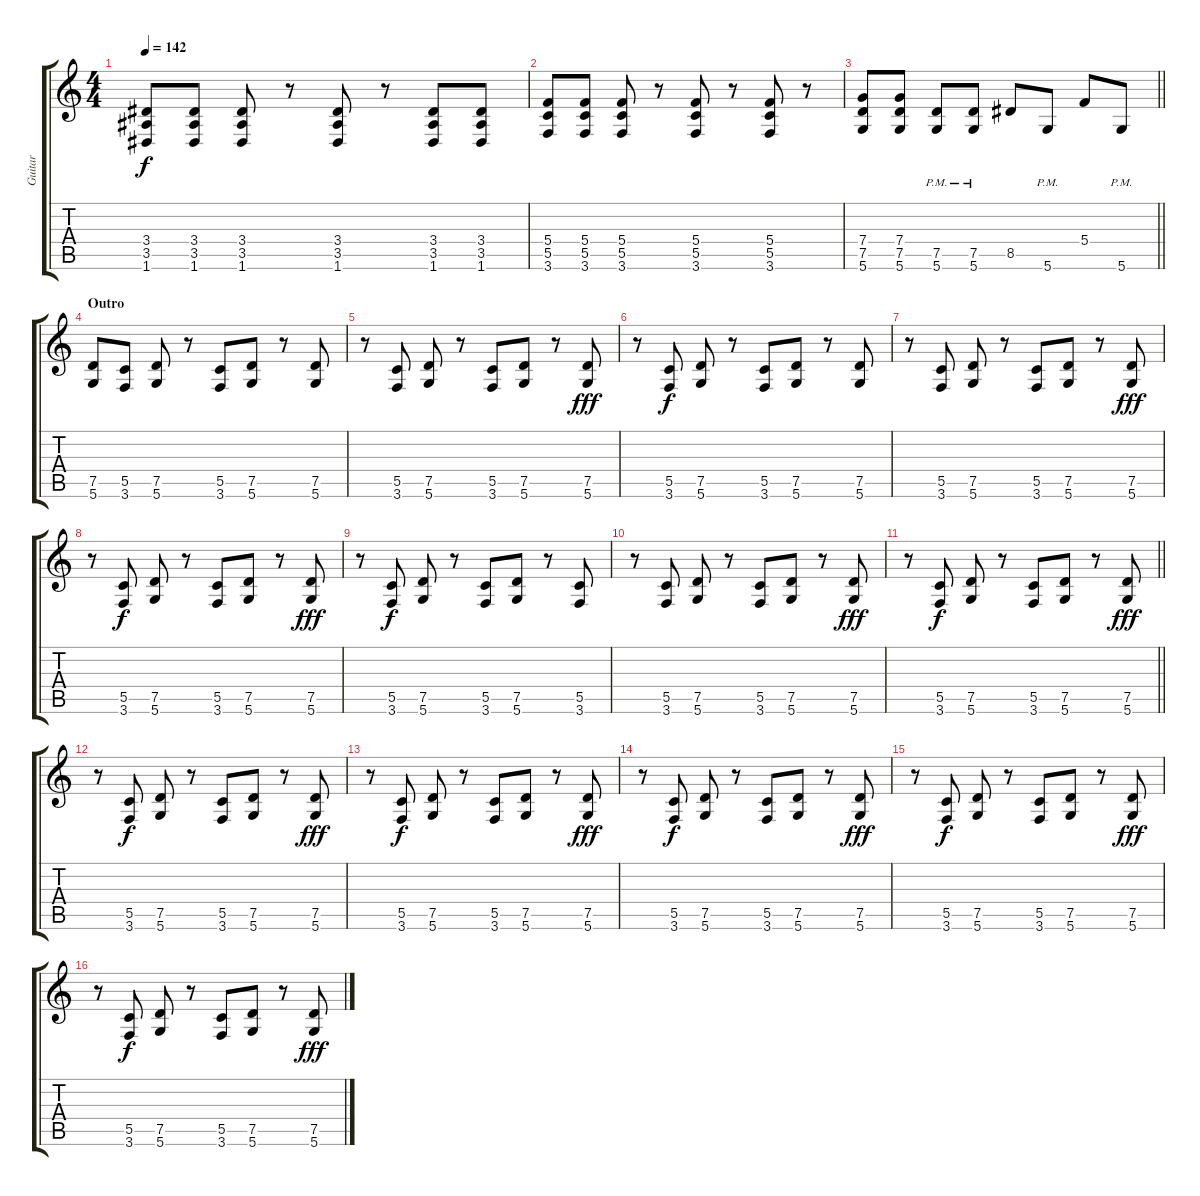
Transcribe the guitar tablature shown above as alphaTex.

\track ("Guitar" "Guitar") {instrument overdrivenguitar}
\staff {score tabs}
\tuning (D4 A3 F3 C3 G2 D2) {hide}
\ts (4 4)
\tempo 142
\clef g2
\ks c
(3.4 3.5 1.6).8{dy f} (3.4 3.5 1.6).8 (3.4 3.5 1.6).8 r.8 (3.4 3.5 1.6).8 r.8 (3.4 3.5 1.6).8 (3.4 3.5 1.6).8 |
(5.4 5.5 3.6).8 (5.4 5.5 3.6).8 (5.4 5.5 3.6).8 r.8 (5.4 5.5 3.6).8 r.8 (5.4 5.5 3.6).8 r.8 |
\barLineRight lightlight
(7.4 7.5 5.6).8 (7.4 7.5 5.6).8 (7.5{pm} 5.6{pm}).8 (7.5{pm} 5.6{pm}).8 8.5.8 5.6{pm}.8 5.4.8 5.6{pm}.8 |
\section ("" "Outro")
(7.5 5.6).8 (5.5 3.6).8 (7.5 5.6).8 r.8 (5.5 3.6).8 (7.5 5.6).8 r.8 (7.5 5.6).8 |
r.8 (5.5 3.6).8 (7.5 5.6).8 r.8 (5.5 3.6).8 (7.5 5.6).8 r.8 (7.5 5.6).8{dy fff} |
r.8 (5.5 3.6).8{dy f} (7.5 5.6).8 r.8 (5.5 3.6).8 (7.5 5.6).8 r.8 (7.5 5.6).8 |
r.8 (5.5 3.6).8 (7.5 5.6).8 r.8 (5.5 3.6).8 (7.5 5.6).8 r.8 (7.5 5.6).8{dy fff} |
r.8 (5.5 3.6).8{dy f} (7.5 5.6).8 r.8 (5.5 3.6).8 (7.5 5.6).8 r.8 (7.5 5.6).8{dy fff} |
r.8 (5.5 3.6).8{dy f} (7.5 5.6).8 r.8 (5.5 3.6).8 (7.5 5.6).8 r.8 (5.5 3.6).8 |
r.8 (5.5 3.6).8 (7.5 5.6).8 r.8 (5.5 3.6).8 (7.5 5.6).8 r.8 (7.5 5.6).8{dy fff} |
\barLineRight lightlight
r.8 (5.5 3.6).8{dy f} (7.5 5.6).8 r.8 (5.5 3.6).8 (7.5 5.6).8 r.8 (7.5 5.6).8{dy fff} |
r.8 (5.5 3.6).8{dy f} (7.5 5.6).8 r.8 (5.5 3.6).8 (7.5 5.6).8 r.8 (7.5 5.6).8{dy fff} |
r.8 (5.5 3.6).8{dy f} (7.5 5.6).8 r.8 (5.5 3.6).8 (7.5 5.6).8 r.8 (7.5 5.6).8{dy fff} |
r.8 (5.5 3.6).8{dy f} (7.5 5.6).8 r.8 (5.5 3.6).8 (7.5 5.6).8 r.8 (7.5 5.6).8{dy fff} |
r.8 (5.5 3.6).8{dy f} (7.5 5.6).8 r.8 (5.5 3.6).8 (7.5 5.6).8 r.8 (7.5 5.6).8{dy fff} |
r.8 (5.5 3.6).8{dy f} (7.5 5.6).8 r.8 (5.5 3.6).8 (7.5 5.6).8 r.8 (7.5 5.6).8{dy fff}
